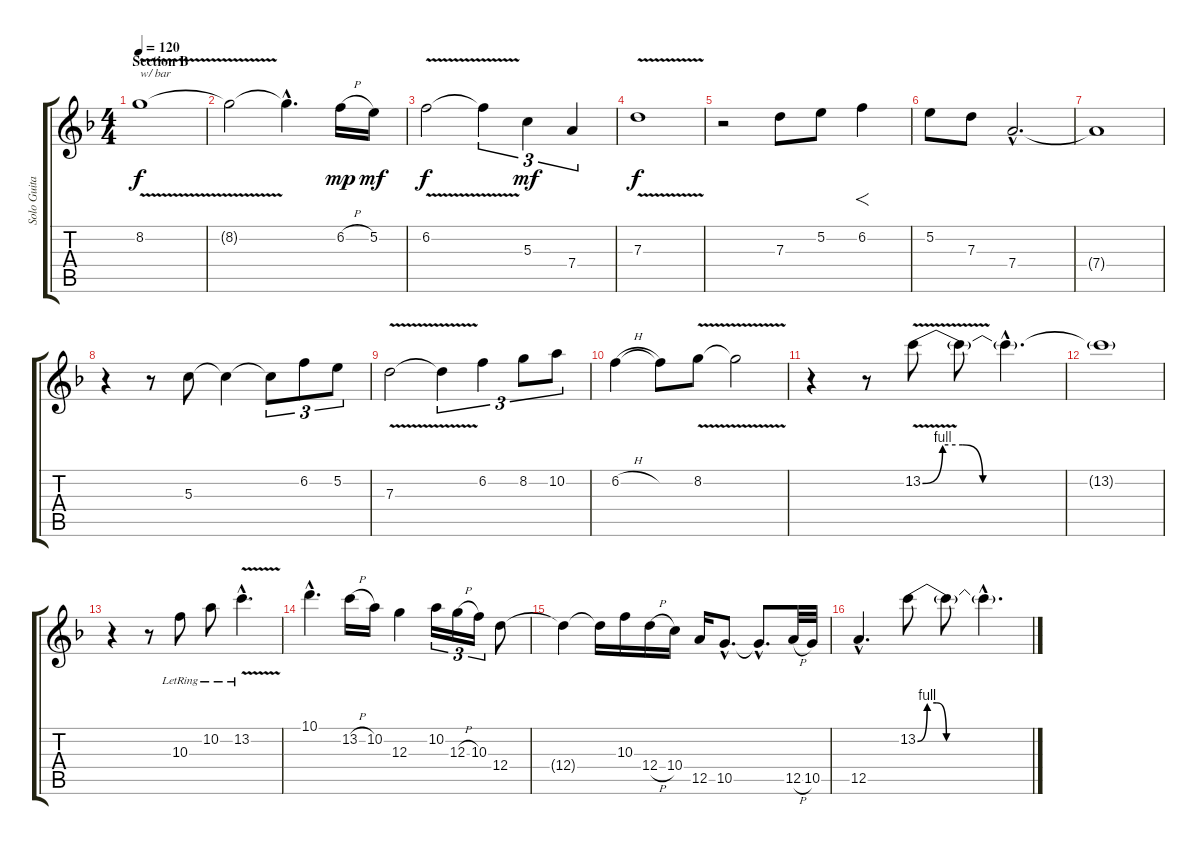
\track ("Solo Guitar (Standard)" "Solo Guita") {instrument electricguitarjazz}
\staff {score tabs}
\tuning (E4 B3 G3 D3 A2 E2) {hide}
\ts (4 4)
\section ("" "Section B")
\tempo 120
\clef g2
\ks f
8.2{v}.1{txt "w/ bar" dy f} |
8.2{t}.2 8.2{hac t}.4{d} 6.2{h}.16{dy mp} 5.2.16{dy mf} |
6.2{v}.2{dy f} 6.2{t}.4{tu (3 2)} 5.3.4{tu (3 2) dy mf} 7.4.4{tu (3 2)} |
7.3{v}.1{dy f} |
r.2 7.3.8 5.2.8 6.2.4{f} |
5.2.8 7.3.8 7.4{hac}.2{d} |
7.4{t}.1 |
r.4 r.8 5.3.8 5.3{t}.4 5.3{t}.8{tu (3 2)} 6.2.8{tu (3 2)} 5.2.8{tu (3 2)} |
7.3{v}.2 7.3{t}.4{tu (3 2)} 6.2.4{tu (3 2)} 8.2.8{tu (3 2)} 10.2.8{tu (3 2)} |
6.2{h}.4 6.2{t}.8 8.2{v}.8 8.2{t}.2 |
r.4 r.8 13.2{be (custom 0 0 5 4 10 4 15 0 45 0 60 0) v}.8 13.2{t}.8 13.2{hac t}.4{d} |
13.2{t}.1 |
r.4 r.8 10.3{lr}.8 10.2{lr}.8 13.2{v hac lr}.4{d} |
10.1{hac}.4{d} 13.2{h}.16 10.2.16 12.3.4 10.2.16{tu (3 2)} 12.3{h}.16{tu (3 2)} 10.3.16{tu (3 2)} 12.4.8 |
12.4{t}.4 12.4{t}.16 10.3.16 12.4{h}.16 10.4.16 12.5.16 10.5{hac}.8{d} 10.5{hac t}.8{d} 12.5{h}.32 10.5.32 |
12.5{hac}.4{d} 13.2{be (custom 0 0 5 4 10 4 15 0 30 0 45 0 60 0)}.8 13.2{t}.8 13.2{hac t}.4{d}
